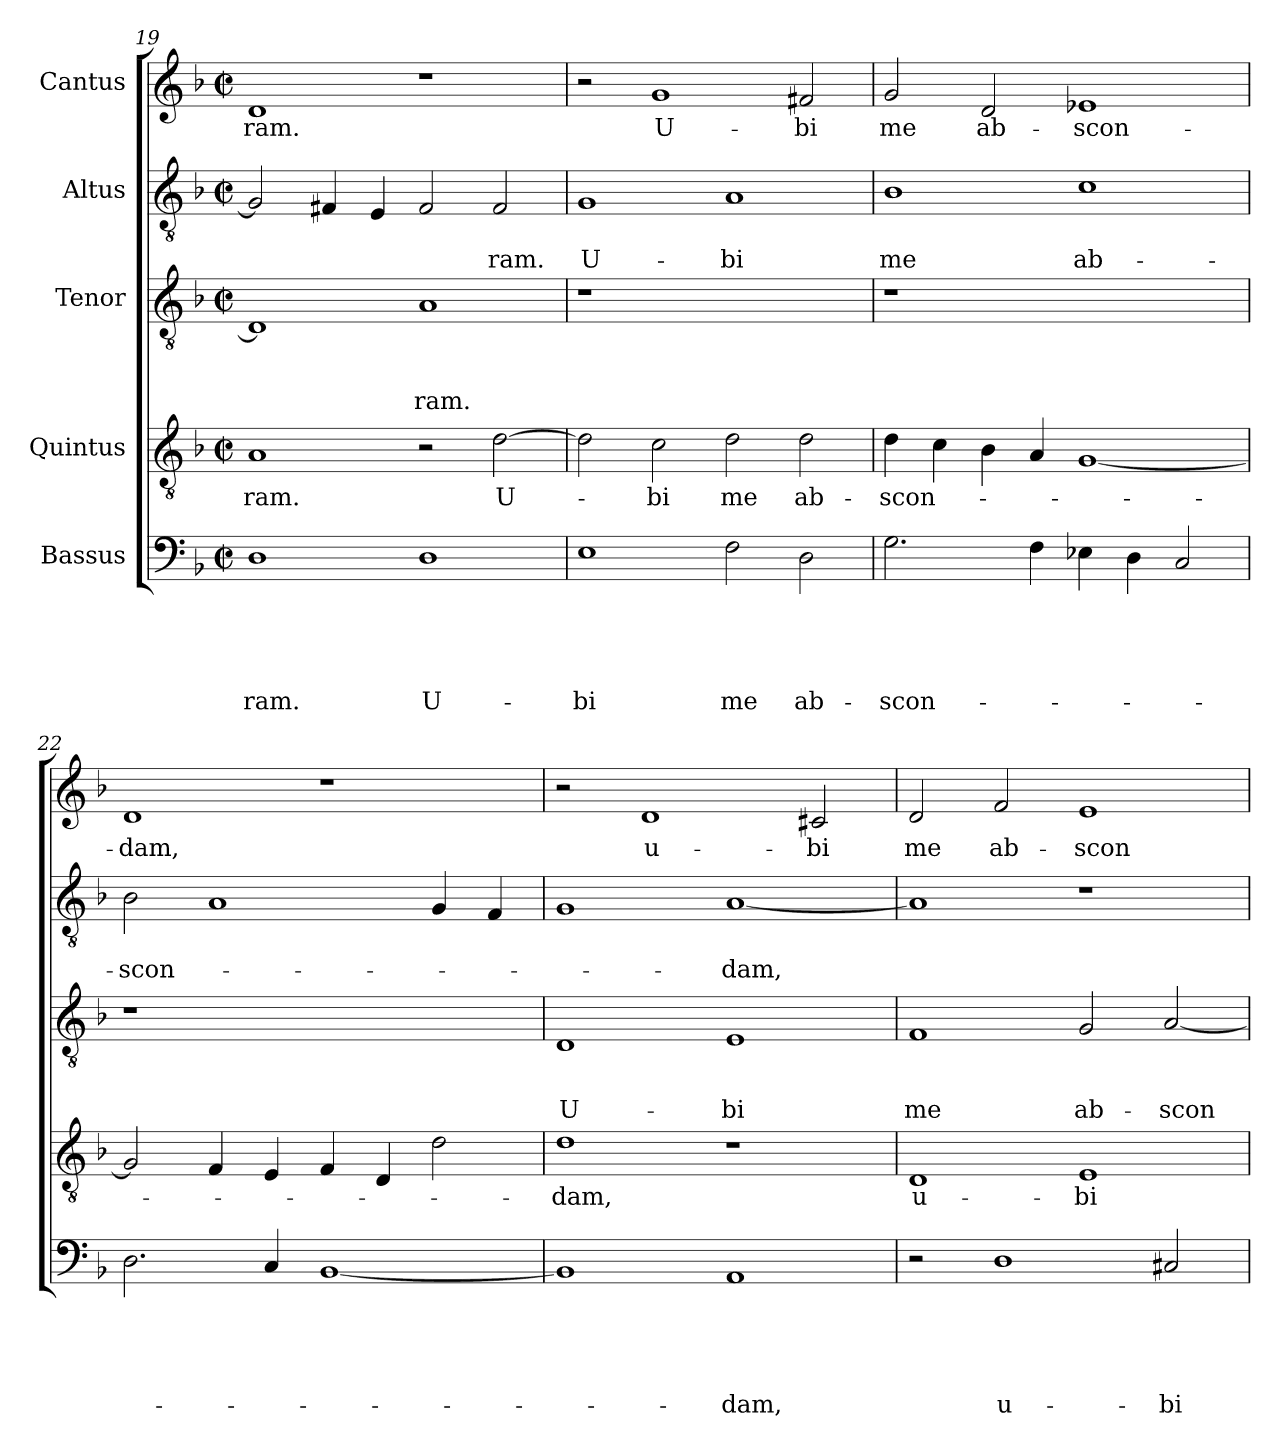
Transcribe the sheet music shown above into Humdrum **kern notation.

**kern	**text	**text	**text	**text	**text	**kern	**text	**kern	**text	**text	**text	**kern	**text	**text	**kern	**text
*part5	*part5	*part5	*part5	*part5	*part5	*part4	*part4	*part3	*part3	*part3	*part3	*part2	*part2	*part2	*part1	*part1
*staff5	*staff5	*staff5	*staff5	*staff5	*staff5	*staff4	*staff4	*staff3	*staff3	*staff3	*staff3	*staff2	*staff2	*staff2	*staff1	*staff1
*I"Bassus	*	*	*	*	*	*I"Quintus	*	*I"Tenor	*	*	*	*I"Altus	*	*	*I"Cantus	*
*clefF4	*	*	*	*	*	*clefGv2	*	*clefGv2	*	*	*	*clefGv2	*	*	*clefG2	*
*k[b-]	*	*	*	*	*	*k[b-]	*	*k[b-]	*	*	*	*k[b-]	*	*	*k[b-]	*
*F:	*	*	*	*	*	*F:	*	*F:	*	*	*	*F:	*	*	*F:	*
*M2/2	*	*	*	*	*	*M2/2	*	*M2/2	*	*	*	*M2/2	*	*	*M2/2	*
*met(c|)	*	*	*	*	*	*met(c|)	*	*met(c|)	*	*	*	*met(c|)	*	*	*met(c|)	*
=19	=19	=19	=19	=19	=19	=19	=19	=19	=19	=19	=19	=19	=19	=19	=19	=19
!	!	!	!	!	!LO:LY:b	!	!LO:LY:b	!	!	!	!	!	!	!	!	!LO:LY:b
1D	.	.	.	.	-ram.	1A	-ram.	1D]	.	.	.	2G/]	.	.	1d	-ram.
.	.	.	.	.	.	.	.	.	.	.	.	4F#X/	.	.	.	.
.	.	.	.	.	.	.	.	.	.	.	.	4E/	.	.	.	.
!	!	!	!	!	!LO:LY:b	!	!	!	!	!	!LO:LY:b	!	!	!	!	!
1D	.	.	.	.	U-	2r	.	1A	.	.	-ram.	2F#/	.	.	1r	.
!	!	!	!	!	!	!	!LO:LY:b	!	!	!	!	!	!	!LO:LY:b	!	!
.	.	.	.	.	.	[2d\	U-	.	.	.	.	2F#/	.	-ram.	.	.
!!LO:PB:g=z
=20	=20	=20	=20	=20	=20	=20	=20	=20	=20	=20	=20	=20	=20	=20	=20	=20
!	!	!	!	!	!LO:LY:b	!	!	!	!	!	!	!	!	!LO:LY:b	!	!
1E	.	.	.	.	-bi	2d\]	.	1r	.	.	.	1G	.	U-	2r	.
!	!	!	!	!	!	!	!LO:LY:b	!	!	!	!	!	!	!	!	!LO:LY:b
.	.	.	.	.	.	2c\	-bi	.	.	.	.	.	.	.	1g	U-
!	!	!	!	!	!LO:LY:b	!	!LO:LY:b	!	!	!	!	!	!	!LO:LY:b	!	!
2F\	.	.	.	.	me	2d\	me	1ryy	.	.	.	1A	.	-bi	.	.
!	!	!	!	!	!LO:LY:b	!	!LO:LY:b	!	!	!	!	!	!	!	!	!LO:LY:b
2D\	.	.	.	.	ab-	2d\	ab-	.	.	.	.	.	.	.	2f#X/	-bi
=21	=21	=21	=21	=21	=21	=21	=21	=21	=21	=21	=21	=21	=21	=21	=21	=21
!	!	!	!	!	!LO:LY:b	!	!LO:LY:b	!	!	!	!	!	!	!LO:LY:b	!	!LO:LY:b
2.G\	.	.	.	.	-scon-	4d\	-scon-	1r	.	.	.	1B-	.	me	2g/	me
.	.	.	.	.	.	4c\	.	.	.	.	.	.	.	.	.	.
!	!	!	!	!	!	!	!	!	!	!	!	!	!	!	!	!LO:LY:b
.	.	.	.	.	.	4B-\	.	.	.	.	.	.	.	.	2d/	ab-
4F\	.	.	.	.	.	4A/	.	.	.	.	.	.	.	.	.	.
!	!	!	!	!	!	!	!	!	!	!	!	!	!	!LO:LY:b	!	!LO:LY:b
4E-X\	.	.	.	.	.	[1G	.	1ryy	.	.	.	1c	.	ab-	1e-X	-scon-
4D\	.	.	.	.	.	.	.	.	.	.	.	.	.	.	.	.
2C/	.	.	.	.	.	.	.	.	.	.	.	.	.	.	.	.
=22	=22	=22	=22	=22	=22	=22	=22	=22	=22	=22	=22	=22	=22	=22	=22	=22
!	!	!	!	!	!	!	!	!	!	!	!	!	!	!LO:LY:b	!	!LO:LY:b
2.D\	.	.	.	.	.	2G/]	.	1r	.	.	.	2B-\	.	-scon-	1d	-dam,
.	.	.	.	.	.	4F/	.	.	.	.	.	1A	.	.	.	.
4C/	.	.	.	.	.	4E/	.	.	.	.	.	.	.	.	.	.
[1BB-	.	.	.	.	.	4F/	.	1ryy	.	.	.	.	.	.	1r	.
.	.	.	.	.	.	4D/	.	.	.	.	.	.	.	.	.	.
.	.	.	.	.	.	2d\	.	.	.	.	.	4G/	.	.	.	.
.	.	.	.	.	.	.	.	.	.	.	.	4F/	.	.	.	.
=23	=23	=23	=23	=23	=23	=23	=23	=23	=23	=23	=23	=23	=23	=23	=23	=23
!	!	!	!	!	!	!	!LO:LY:b	!	!	!	!LO:LY:b	!	!	!	!	!
1BB-]	.	.	.	.	.	1d	-dam,	1D	.	.	U-	1G	.	.	2r	.
!	!	!	!	!	!	!	!	!	!	!	!	!	!	!	!	!LO:LY:b
.	.	.	.	.	.	.	.	.	.	.	.	.	.	.	1d	u-
!	!	!	!	!	!LO:LY:b	!	!	!	!	!	!LO:LY:b	!	!	!LO:LY:b	!	!
1AA	.	.	.	.	-dam,	1r	.	1E	.	.	-bi	[1A	.	-dam,	.	.
!	!	!	!	!	!	!	!	!	!	!	!	!	!	!	!	!LO:LY:b
.	.	.	.	.	.	.	.	.	.	.	.	.	.	.	2c#X/	-bi
=24	=24	=24	=24	=24	=24	=24	=24	=24	=24	=24	=24	=24	=24	=24	=24	=24
!	!	!	!	!	!	!	!LO:LY:b	!	!	!	!LO:LY:b	!	!	!	!	!LO:LY:b
2r	.	.	.	.	.	1D	u-	1F	.	.	me	1A]	.	.	2d/	me
!	!	!	!	!	!LO:LY:b	!	!	!	!	!	!	!	!	!	!	!LO:LY:b
1D	.	.	.	.	u-	.	.	.	.	.	.	.	.	.	2f/	ab-
!	!	!	!	!	!	!	!LO:LY:b	!	!	!	!LO:LY:b	!	!	!	!	!LO:LY:b
.	.	.	.	.	.	1E	-bi	2G/	.	.	ab-	1r	.	.	1e	-scon-
!	!	!	!	!	!LO:LY:b	!	!	!	!	!	!LO:LY:b	!	!	!	!	!
2C#X/	.	.	.	.	-bi	.	.	[2A/	.	.	-scon-	.	.	.	.	.
=	=	=	=	=	=	=	=	=	=	=	=	=	=	=	=	=
*-	*-	*-	*-	*-	*-	*-	*-	*-	*-	*-	*-	*-	*-	*-	*-	*-
